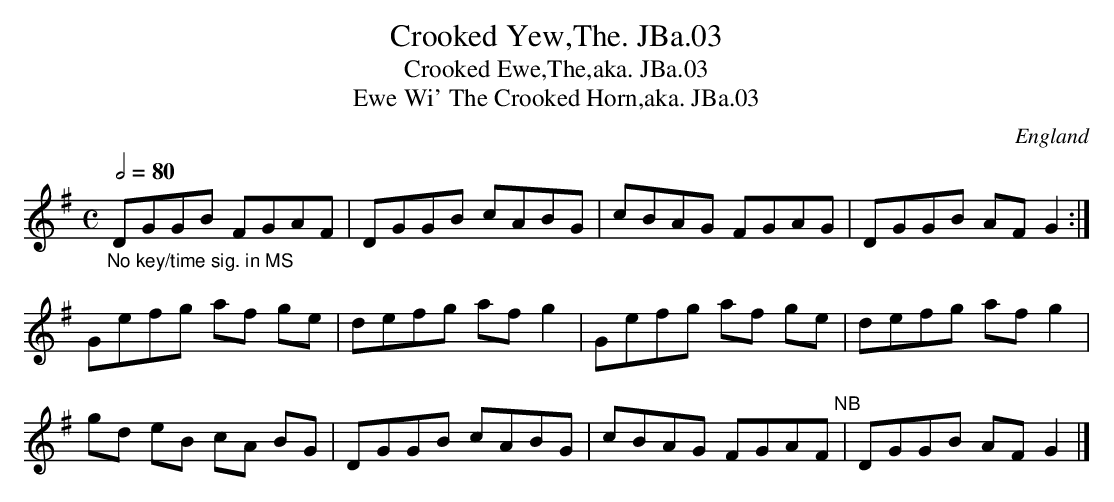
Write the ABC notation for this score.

X:1
T:Crooked Yew,The. JBa.03
T:Crooked Ewe,The,aka. JBa.03
T:Ewe Wi' The Crooked Horn,aka. JBa.03
M:C
L:1/8
Q:1/2=80
O:England
K:G major
"_No key/time sig. in MS"\
DGGB FGAF | DGGB cABG |\
cBAG FGAG | DGGB AF G2 :|!
Gefg af ge | defg af g2 | Gefg af ge | defg af g2 |!
gd eB cA BG |DGGB cABG |\
cBAG FGAF"NB" |DGGB AF G2 |]
